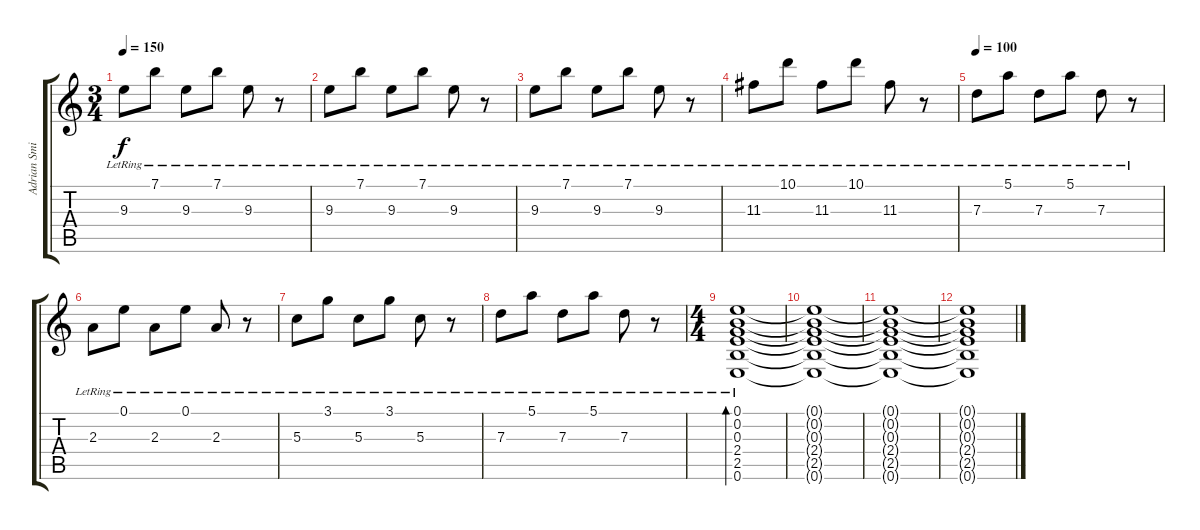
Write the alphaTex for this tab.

\track ("Adrian Smith" "Adrian Smi") {instrument distortionguitar}
\staff {score tabs}
\tuning (E4 B3 G3 D3 A2 E2) {hide}
\ts (3 4)
\tempo 150
\clef g2
\ks c
9.3{lr}.8{dy f} 7.1{lr}.8 9.3{lr}.8 7.1{lr}.8 9.3{lr}.8 r.8 |
9.3{lr}.8 7.1{lr}.8 9.3{lr}.8 7.1{lr}.8 9.3{lr}.8 r.8 |
9.3{lr}.8 7.1{lr}.8 9.3{lr}.8 7.1{lr}.8 9.3{lr}.8 r.8 |
11.3{lr}.8 10.1{lr}.8 11.3{lr}.8 10.1{lr}.8 11.3{lr}.8 r.8 |
\tempo 100
7.3{lr}.8 5.1{lr}.8 7.3{lr}.8 5.1{lr}.8 7.3{lr}.8 r.8 |
2.3{lr}.8 0.1{lr}.8 2.3{lr}.8 0.1{lr}.8 2.3{lr}.8 r.8 |
5.3{lr}.8 3.1{lr}.8 5.3{lr}.8 3.1{lr}.8 5.3{lr}.8 r.8 |
7.3{lr}.8 5.1{lr}.8 7.3{lr}.8 5.1{lr}.8 7.3{lr}.8 r.8 |
\ts (4 4)
(0.1{lr} 0.2{lr} 0.3{lr} 2.4{lr} 2.5{lr} 0.6{lr}).1{bd 480} |
(0.1{t} 0.2{t} 0.3{t} 2.4{t} 2.5{t} 0.6{t}).1 |
(0.1{t} 0.2{t} 0.3{t} 2.4{t} 2.5{t} 0.6{t}).1 |
(0.1{t} 0.2{t} 0.3{t} 2.4{t} 2.5{t} 0.6{t}).1
